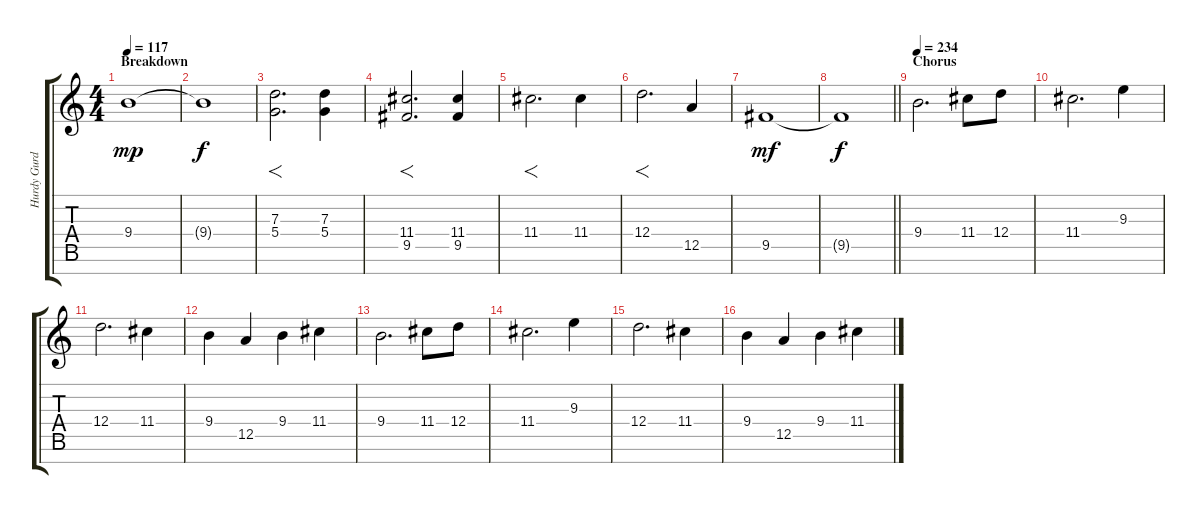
\track ("Hurdy Gurdy" "Hurdy Gurd") {instrument contrabass}
\staff {score tabs}
\tuning (E4 B3 G3 D3 A2 E2 B1) {hide}
\ts (4 4)
\section ("" "Breakdown")
\tempo 117
\clef g2
\ks c
9.4.1{dy mp volume 8 balance 16} |
9.4{t}.1{dy f} |
(7.3 5.4).2{f d} (7.3 5.4).4 |
(11.4 9.5).2{f d} (11.4 9.5).4 |
11.4.2{f d} 11.4.4 |
12.4.2{f d} 12.5.4 |
9.5.1{dy mf} |
\barLineRight lightlight
9.5{t}.1{dy f} |
\section ("" "Chorus")
\tempo 234
9.4.2{d volume 8 balance 8} 11.4.8 12.4.8 |
11.4.2{d} 9.3.4 |
12.4.2{d} 11.4.4 |
9.4.4 12.5.4 9.4.4 11.4.4 |
9.4.2{d} 11.4.8 12.4.8 |
11.4.2{d} 9.3.4 |
12.4.2{d} 11.4.4 |
9.4.4 12.5.4 9.4.4 11.4.4
